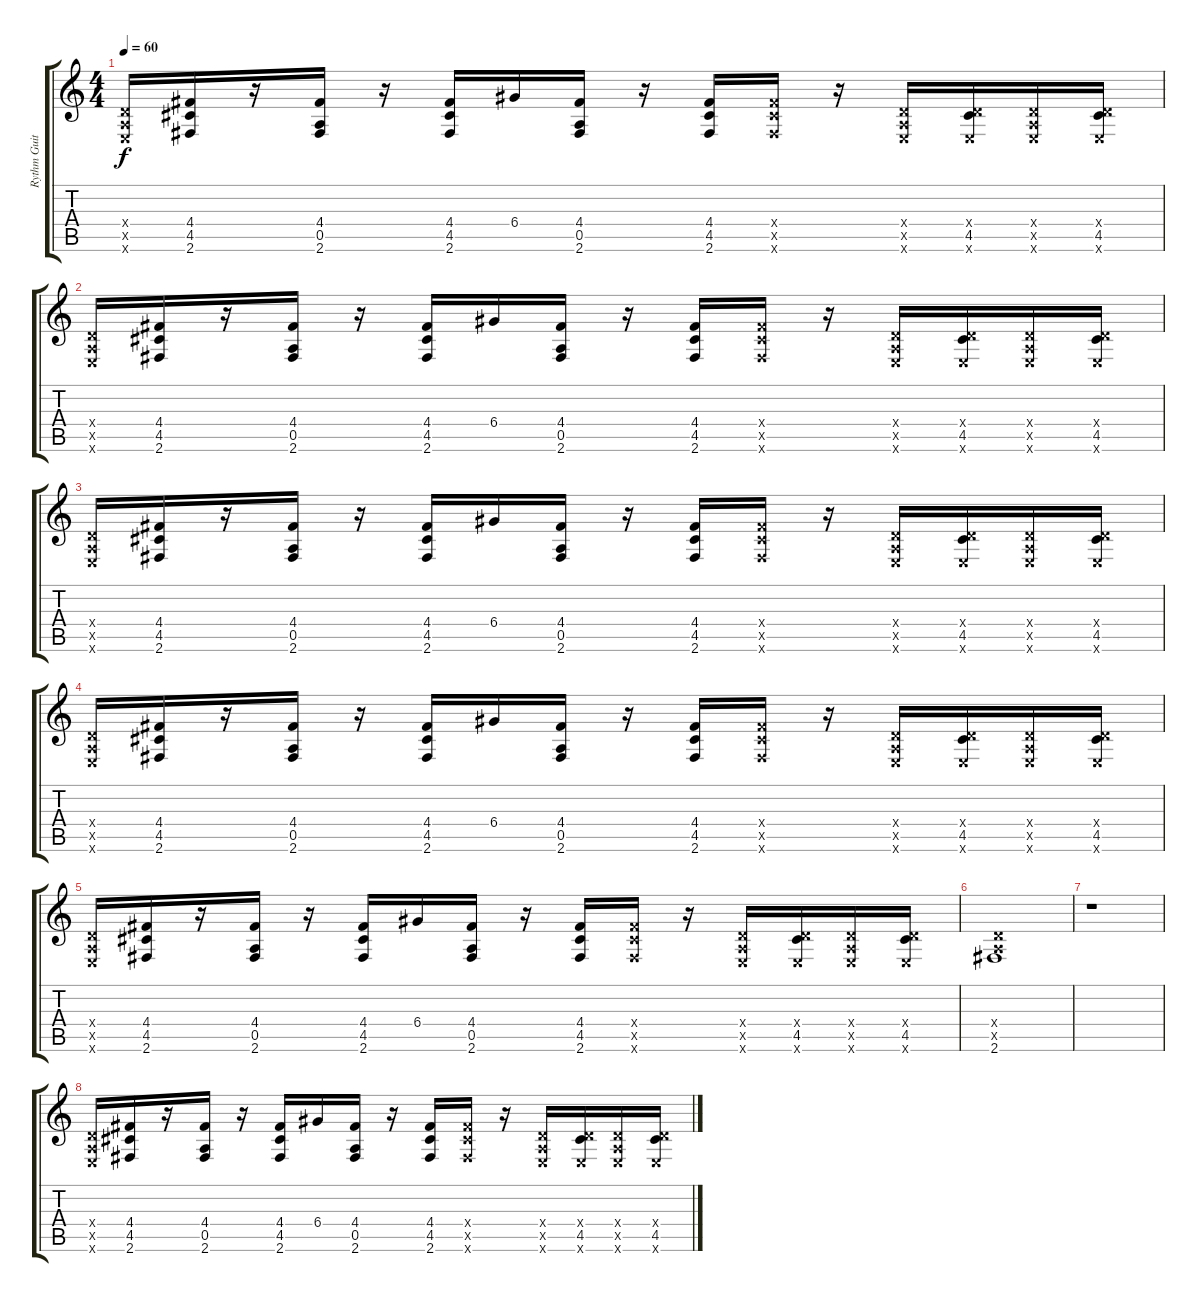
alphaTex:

\track ("Rythm Guitar" "Rythm Guit") {instrument electricguitarjazz}
\staff {score tabs}
\tuning (E4 B3 G3 D3 A2 E2) {hide}
\ts (4 4)
\tempo 60
\clef g2
\ks c
(0.4{x} 0.5{x} 0.6{x}).16{dy f} (4.4 4.5 2.6).16 r.16 (4.4 0.5 2.6).16 r.16 (4.4 4.5 2.6).16 6.4.16 (4.4 0.5 2.6).16 r.16 (4.4 4.5 2.6).16 (4.4{x} 4.5{x} 2.6{x}).16 r.16 (0.4{x} 0.5{x} 0.6{x}).16 (0.4{x} 4.5 0.6{x}).16 (0.4{x} 0.5{x} 0.6{x}).16 (0.4{x} 4.5 0.6{x}).16 |
(0.4{x} 0.5{x} 0.6{x}).16 (4.4 4.5 2.6).16 r.16 (4.4 0.5 2.6).16 r.16 (4.4 4.5 2.6).16 6.4.16 (4.4 0.5 2.6).16 r.16 (4.4 4.5 2.6).16 (4.4{x} 4.5{x} 2.6{x}).16 r.16 (0.4{x} 0.5{x} 0.6{x}).16 (0.4{x} 4.5 0.6{x}).16 (0.4{x} 0.5{x} 0.6{x}).16 (0.4{x} 4.5 0.6{x}).16 |
(0.4{x} 0.5{x} 0.6{x}).16 (4.4 4.5 2.6).16 r.16 (4.4 0.5 2.6).16 r.16 (4.4 4.5 2.6).16 6.4.16 (4.4 0.5 2.6).16 r.16 (4.4 4.5 2.6).16 (4.4{x} 4.5{x} 2.6{x}).16 r.16 (0.4{x} 0.5{x} 0.6{x}).16 (0.4{x} 4.5 0.6{x}).16 (0.4{x} 0.5{x} 0.6{x}).16 (0.4{x} 4.5 0.6{x}).16 |
(0.4{x} 0.5{x} 0.6{x}).16 (4.4 4.5 2.6).16 r.16 (4.4 0.5 2.6).16 r.16 (4.4 4.5 2.6).16 6.4.16 (4.4 0.5 2.6).16 r.16 (4.4 4.5 2.6).16 (4.4{x} 4.5{x} 2.6{x}).16 r.16 (0.4{x} 0.5{x} 0.6{x}).16 (0.4{x} 4.5 0.6{x}).16 (0.4{x} 0.5{x} 0.6{x}).16 (0.4{x} 4.5 0.6{x}).16 |
(0.4{x} 0.5{x} 0.6{x}).16 (4.4 4.5 2.6).16 r.16 (4.4 0.5 2.6).16 r.16 (4.4 4.5 2.6).16 6.4.16 (4.4 0.5 2.6).16 r.16 (4.4 4.5 2.6).16 (4.4{x} 4.5{x} 2.6{x}).16 r.16 (0.4{x} 0.5{x} 0.6{x}).16 (0.4{x} 4.5 0.6{x}).16 (0.4{x} 0.5{x} 0.6{x}).16 (0.4{x} 4.5 0.6{x}).16 |
(0.4{x} 0.5{x} 2.6).1 |
r.1 |
(0.4{x} 0.5{x} 0.6{x}).16 (4.4 4.5 2.6).16 r.16 (4.4 0.5 2.6).16 r.16 (4.4 4.5 2.6).16 6.4.16 (4.4 0.5 2.6).16 r.16 (4.4 4.5 2.6).16 (4.4{x} 4.5{x} 2.6{x}).16 r.16 (0.4{x} 0.5{x} 0.6{x}).16 (0.4{x} 4.5 0.6{x}).16 (0.4{x} 0.5{x} 0.6{x}).16 (0.4{x} 4.5 0.6{x}).16
